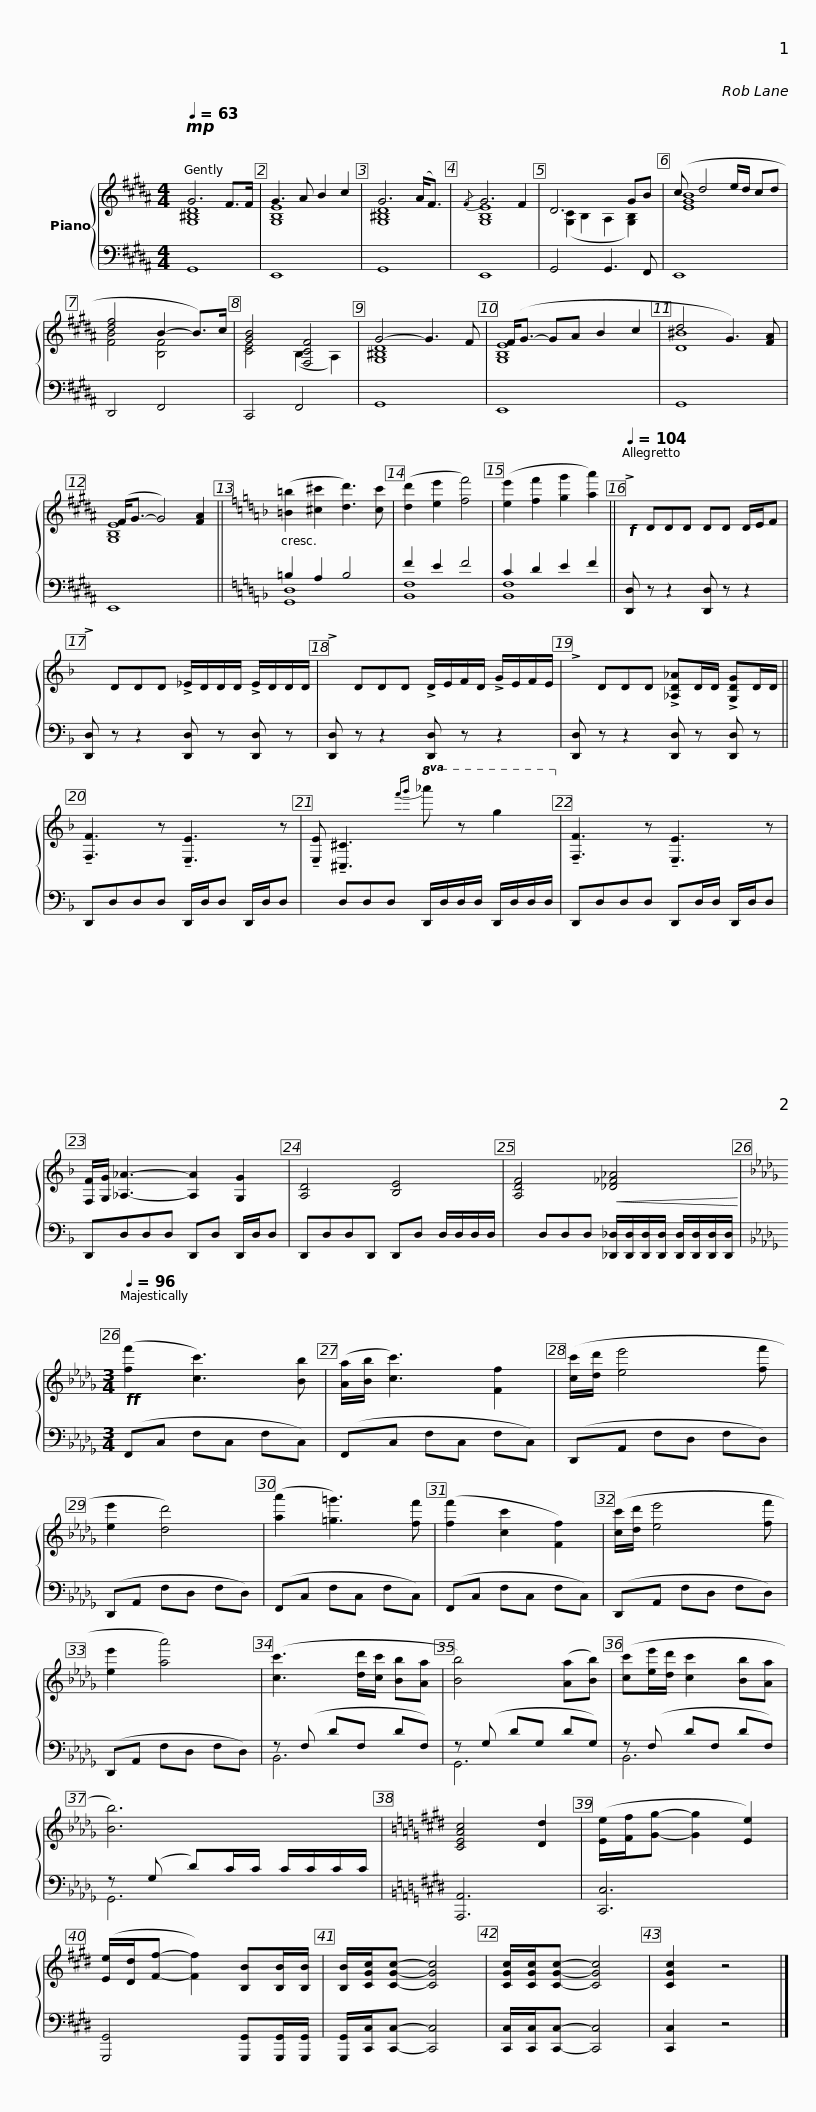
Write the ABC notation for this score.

X:1
%%score { ( 1 2 ) | ( 3 4 ) }
L:1/8
Q:1/4=63
M:4/4
I:linebreak $
K:B
V:1 treble
V:2 treble
V:3 bass
V:4 bass
V:1
!mp! G6 F>F | G3 A B2 c2 | G6 (A<F) |{/F} G6 F2 | D6 GB | %5
 (c d4 e/d/ cd |$ [df]4 B2- B>)c | [GB]4 [F,CF]4 | G4- G3 F | (F<G- GA B2 c2 | %10
 d4 G3) [FA] | (F<G- G4) [FA]2 ||$[K:F] ([=B=b]2 [^c^c']2 [dd']3) [cc'] | ([dd']2 [ee']2 [ff']4) | ([ee']2 [ff']2 [gg']2 [aa']2) || %15
[Q:1/4=104]!f!!>!xDDD DD D/E/F |!>!xDDD !>!_E/D/D/D/ !>!E/D/D/D/ |$!>!xDDD !>!D/E/F/D/ !>!G/E/F/E/ |!>!xDDD !>![_A,D_A]D/D/ !>![G,DG]D/D/ || !tenuto![F,F]3 z !tenuto![E,E]3 z |$ %20
 !tenuto![E,E] !tenuto![^C,^C]3!8va(!{f'g'} _a' z g'2!8va)! | !tenuto![F,F]3 z !tenuto![E,E]3 z | [F,F]/[G,G]/ [_A,_A]3- [A,A]2 [G,G]2 | [A,D]4 [B,E]4 |$ [A,DF]4!<(! [_D_F_A]4!<)! | %25
[K:Db][M:3/4][Q:1/4=96]!ff! ([ff']2 [cc']3) [Bb] | ([Aa]/[Bb]/ [cc']3) [Ff]2 | ([cc']/[dd']/ [ee']4 [ff'] |$ [ee']2 [dd']4) | ([aa']2 [=g=g']3) [ff'] | %30
 ([ff']2 [cc']2 [Ff]2) | ([cc']/[dd']/ [ee']4 [ff'] | [ee']2 [aa']4) | ([cc']3 [dd']/[cc']/ [Bb][Aa] |$ [Bb]4) ([Aa][Bb]) | %35
 ([cc'][ee']/[dd']/ [cc']2 [Bb][Aa] | [Bb]6) |[K:E] [CEAc]4 [Dd]2 | ([Ee]/[Ff]/[Gg]- [Gg]2 [Ee]2) |$ ([Ee]/[Dd]/[Ff]- [Ff]2) [B,B][B,B]/[B,B]/ | %40
 [B,B]/[CGc]/[CGc]- [CGc]4 | [CGc]/[CGc]/[CGc]- [CGc]4 | [CGc]2 z4 |] %43
V:2
 [G,^B,D]8 | [G,B,E]8 | [G,^B,D]8 | [G,B,E]8 | ([G,C]2 B,2 A,2 [G,B,]2) | %5
 [EGB]8 |$ [FB]4 [B,F]4 | [CE]4 (B,2 A,2) | [G,^B,D]8 | [G,B,E]8 | %10
 [D^B]8 | [G,B,E]8 ||$[K:F] x8 | x8 | x8 || %15
 x8 | x8 |$ x8 | x8 || x8 |$ %20
 x4!8va(! x4!8va)! | x8 | x8 | x8 |$ x8 | %25
[K:Db][M:3/4] x6 | x6 | x6 |$ x6 | x6 | %30
 x6 | x6 | x6 | x6 |$ x6 | %35
 x6 | x6 |[K:E] x6 | x6 |$ x6 | %40
 x6 | x6 | x6 |] %43
V:3
 G,,8 | E,,8 | G,,8 | E,,8 | G,,4 G,,3 F,, | %5
 E,,8 |$ D,,4 F,,4 | C,,4 F,,4 | G,,8 | E,,8 | %10
 G,,8 | E,,8 ||$[K:F] =B,2 A,2 B,4 | F2 E2 F4 | C2 D2 E2 F2 || %15
 [D,,D,] z z2 [D,,D,] z z2 | [D,,D,] z z2 [D,,D,] z [D,,D,] z |$ [D,,D,] z z2 [D,,D,] z z2 | [D,,D,] z z2 [D,,D,] z [D,,D,] z || D,,D,D,D, D,,/D,/D, D,,/D,/D, |$ %20
xD,D,D, D,,/D,/D,/D,/ D,,/D,/D,/D,/ | D,,D,D,D, D,,D,/D,/ D,,/D,/D, | D,,D,D,D, D,,D, D,,/D,/D, | D,,D,D,D,, D,,D, D,/D,/D,/D,/ |$xD,D,D, [_D,,_D,]/[D,,D,]/[D,,D,]/[D,,D,]/ [D,,D,]/[D,,D,]/[D,,D,]/[D,,D,]/ | %25
[K:Db][M:3/4] (F,,C, F,C, F,C,) | (F,,C, F,C, F,C,) | (D,,A,, F,D, F,D,) |$ (D,,A,, F,D, F,D,) | (F,,C, F,C, F,C,) | %30
 (F,,C, F,C, F,C,) | (D,,A,, F,D, F,D,) | (D,,A,, F,D, F,D,) | z (F, DF, DF,) |$ z (G, DG, DG,) | %35
 z (F, DF, DF,) | z (G, D)C/C/ C/C/C/C/ |[K:E] [A,,,A,,]6 | [C,,C,]6 |$ [G,,,G,,]4 [G,,,G,,][G,,,G,,]/[G,,,G,,]/ | %40
 [G,,,G,,]/[C,,C,]/[C,,C,]- [C,,C,]4 | [C,,C,]/[C,,C,]/[C,,C,]- [C,,C,]4 | [C,,C,]2 z4 |] %43
V:4
 x8 | x8 | x8 | x8 | x8 | %5
 x8 |$ x8 | x8 | x8 | x8 | %10
 x8 | x8 ||$[K:F] [G,,D,]8 | [B,,F,]8 | [B,,F,]8 || %15
 x8 | x8 |$ x8 | x8 || x8 |$ %20
 x8 | x8 | x8 | x8 |$ x8 | %25
[K:Db][M:3/4] x6 | x6 | x6 |$ x6 | x6 | %30
 x6 | x6 | x6 | B,,6 |$ G,,6 | %35
 B,,6 | G,,6 |[K:E] x6 | x6 |$ x6 | %40
 x6 | x6 | x6 |] %43
